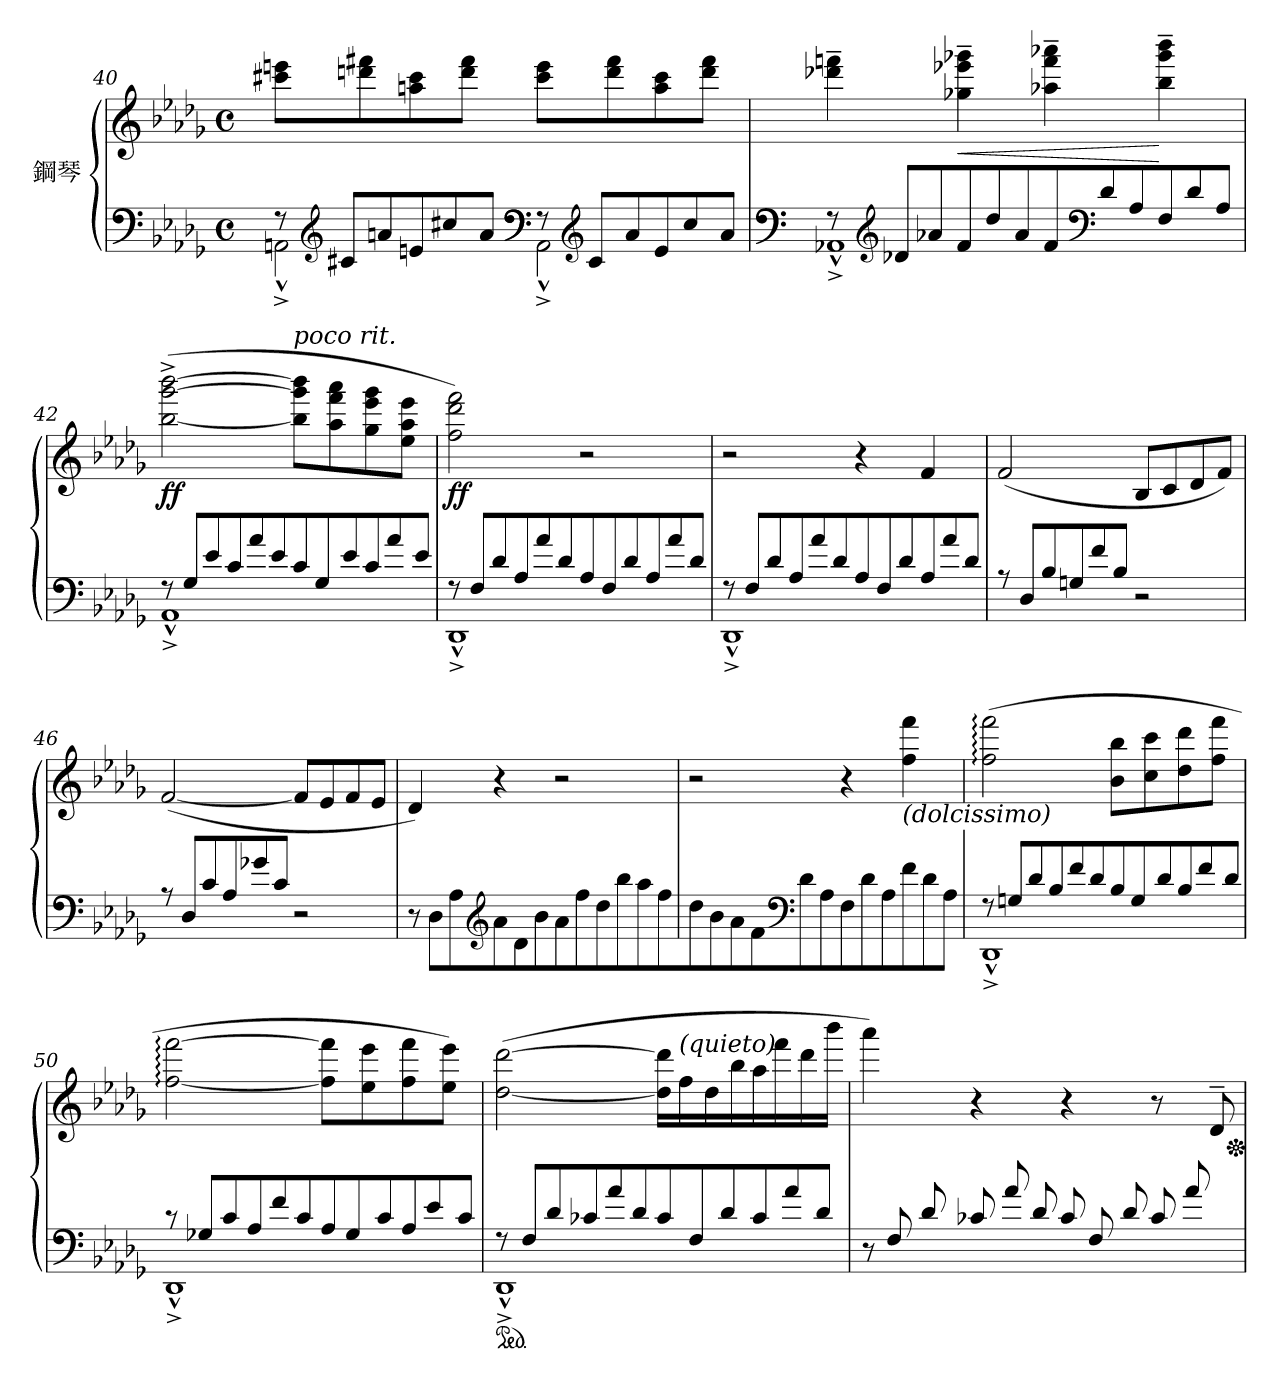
**kern	**kern	**dynam
*part1	*part1	*part1
*staff2	*staff1	*staff1/2
*I"鋼琴	*	*
!!LO:PB:g=z
*clefF4	*clefG2	*
*k[b-e-a-d-g-]	*k[b-e-a-d-g-]	*
*M4/4	*M4/4	*
*met(c)	*met(c)	*
*Xtuplet	*	*
=40	=40	=40
*^	*	*
12r	2AAn^^^\	8ccc#X\ 8eeen\L	.
*clefG2	*	*	*
12c#X/L	.	.	.
.	.	8dddn\ 8fff#X\	.
12an/	.	.	.
12en/	.	8aan\ 8ccc#\	.
12cc#X/	.	.	.
.	.	8ddd\ 8fff#\J	.
12a/J	.	.	.
*clefF4	*	*	*
12r	2AA^^^\	8ccc#\ 8eee\L	.
*clefG2	*	*	*
12c#/L	.	.	.
.	.	8ddd\ 8fff#\	.
12a/	.	.	.
12e/	.	8aa\ 8ccc#\	.
12cc#/	.	.	.
.	.	8ddd\ 8fff#\J	.
12a/J	.	.	.
=41	=41	=41	=41
*clefF4	*	*	*
12r	1AA-X^^^	4ddd-X\~ 4fffn\~	.
*clefG2	*	*	*
12d-X/L	.	.	.
12a-X/	.	.	.
!	!	!	!LO:HP:b
12f/	.	4gg-X\~ 4eee-X\~ 4ggg-X\~	<
12dd-/	.	.	.
12a-/	.	.	.
12f/	.	4aa-X\~ 4fff\~ 4aaa-X\~	.
*clefF4	*	*	*
12d-/	.	.	.
12A-/	.	.	.
12F/	.	4bb-\~ 4ggg-\~ 4bbb-\~	[
12d-/	.	.	.
12A-/J	.	.	.
=42	=42	=42	=42
*	*	*MM64	*
!	!	!	!LO:DY:b
12rF	1AA-^^^	(>[2bb-\^ [2ggg-\^ [2bbb-\^	ff
12G-/L	.	.	.
12e-/	.	.	.
12c/	.	.	.
12a-/	.	.	.
12e-/	.	.	.
*	*	*MM60	*
!	!	!LO:TX:a:i:t=poco rit.	!
12c/	.	8bb-\] 8ggg-\] 8bbb-\]L	.
12G-/	.	.	.
*	*	*MM56	*
.	.	8aa-\ 8fff\ 8aaa-\	.
12e-/	.	.	.
*	*	*MM52	*
12c/	.	8gg-\ 8eee-\ 8ggg-\	.
12a-/	.	.	.
*	*	*MM46	*
.	.	8ee-\ 8aa-\ 8eee-\J	.
12e-/J	.	.	.
!!LO:LB:g=z
=43	=43	=43	=43
*	*	*MM64	*
!	!	!	!LO:DY:b
12rF	1DD-^^^	2ff\ 2ddd-\ 2fff\)	ff
12F/L	.	.	.
12d-/	.	.	.
12A-/	.	.	.
12a-/	.	.	.
12d-/	.	.	.
12A-/	.	2r	.
12F/	.	.	.
12d-/	.	.	.
12A-/	.	.	.
12a-/	.	.	.
12d-/J	.	.	.
=44	=44	=44	=44
12rF	1DD-^^^	2r	.
12F/L	.	.	.
12d-/	.	.	.
12A-/	.	.	.
12a-/	.	.	.
12d-/	.	.	.
12A-/	.	4r	.
12F/	.	.	.
12d-/	.	.	.
12A-/	.	4f/	.
12a-/	.	.	.
12d-/J	.	.	.
*v	*v	*	*
=45	=45	=45
12rA	(<2f/	.
12D-/L	.	.
12B-/	.	.
12Gn/	.	.
12f/	.	.
12B-/J	.	.
2r	8B-/L	.
.	8c/	.
.	8d-/	.
.	8f/J)	.
=46	=46	=46
12rA	(<[2f/	.
12D-/L	.	.
12c/	.	.
12A-/	.	.
12g-X/	.	.
12c/J	.	.
2r	8f/L]	.
.	8e-/	.
.	8f/	.
.	8e-/J	.
!!LO:LB:g=z
=47	=47	=47
12r	4d-/)	.
12D-\L	.	.
12A-\	.	.
*clefG2	*	*
12a-\	4r	.
12d-\	.	.
12b-\	.	.
12a-\	2r	.
12ff\	.	.
12dd-\	.	.
12bb-\	.	.
12aa-\	.	.
12ff\	.	.
=48	=48	=48
12dd-\	2r	.
12b-\	.	.
12a-\	.	.
12f\	.	.
*clefF4	*	*
12d-\	.	.
12A-\	.	.
12F\	4r	.
12d-\	.	.
12A-\	.	.
!	!LO:TX:b:i:t=(dolcissimo)	!
12f\	4ff\ 4fff\	.
12d-\	.	.
12A-\J	.	.
=49	=49	=49
*^	*	*
12rF	1DD-^^^	(>2ff\: 2fff\:	.
12Gn/L	.	.	.
12d-/	.	.	.
12B-/	.	.	.
12f/	.	.	.
12d-/	.	.	.
12B-/	.	8b-\ 8bb-\L	.
12G/	.	.	.
.	.	8cc\ 8ccc\	.
12d-/	.	.	.
12B-/	.	8dd-\ 8ddd-\	.
12f/	.	.	.
.	.	8ff\ 8fff\J	.
12d-/J	.	.	.
!!LO:LB:g=z
=50	=50	=50	=50
12r	1DD-^^^	[2ff\: [2fff\:	.
12G-X/L	.	.	.
12c/	.	.	.
12A-/	.	.	.
12f/	.	.	.
12c/	.	.	.
12A-/	.	8ff\] 8fff\]L	.
12G-/	.	.	.
.	.	8ee-\ 8eee-\	.
12c/	.	.	.
12A-/	.	8ff\ 8fff\	.
12e-/	.	.	.
.	.	8ee-\ 8eee-\J)	.
12c/J	.	.	.
=51	=51	=51	=51
*ped	*	*	*
12rF	1DD-^^^	(>[2dd-\ [2ddd-\	.
12F/L	.	.	.
12d-/	.	.	.
12c-X/	.	.	.
12a-/	.	.	.
12d-/	.	.	.
12c-/	.	16dd-\] 16ddd-\]LL	.
!	!	!LO:TX:a:i:t=(quieto)	!
.	.	16ff\	.
12F/	.	.	.
.	.	16dd-\	.
12d-/	.	.	.
.	.	16bb-\	.
12c-/	.	16aa-\	.
.	.	16fff\	.
12a-/	.	.	.
.	.	16ddd-\	.
12d-/J	.	.	.
.	.	16bbb-\JJ	.
*v	*v	*	*
=52	=52	=52
*	*^	*
12r	4aaa-\)	12%11ryy	.
12F/L	.	.	.
12d-/	.	.	.
12c-X/	4r	.	.
12a-/	.	.	.
12d-/	.	.	.
12c-/	4r	.	.
12F/	.	.	.
12d-/	.	.	.
*	*Xtuplet	*	*
12c-/	12r	.	.
12a-/	12ryy	.	.
*	*MM52	*	*
12ryy	12d-~/	12d-\Jyy	.
*	*Xped	*	*
*	*v	*v	*
=	=	=
*-	*-	*-
